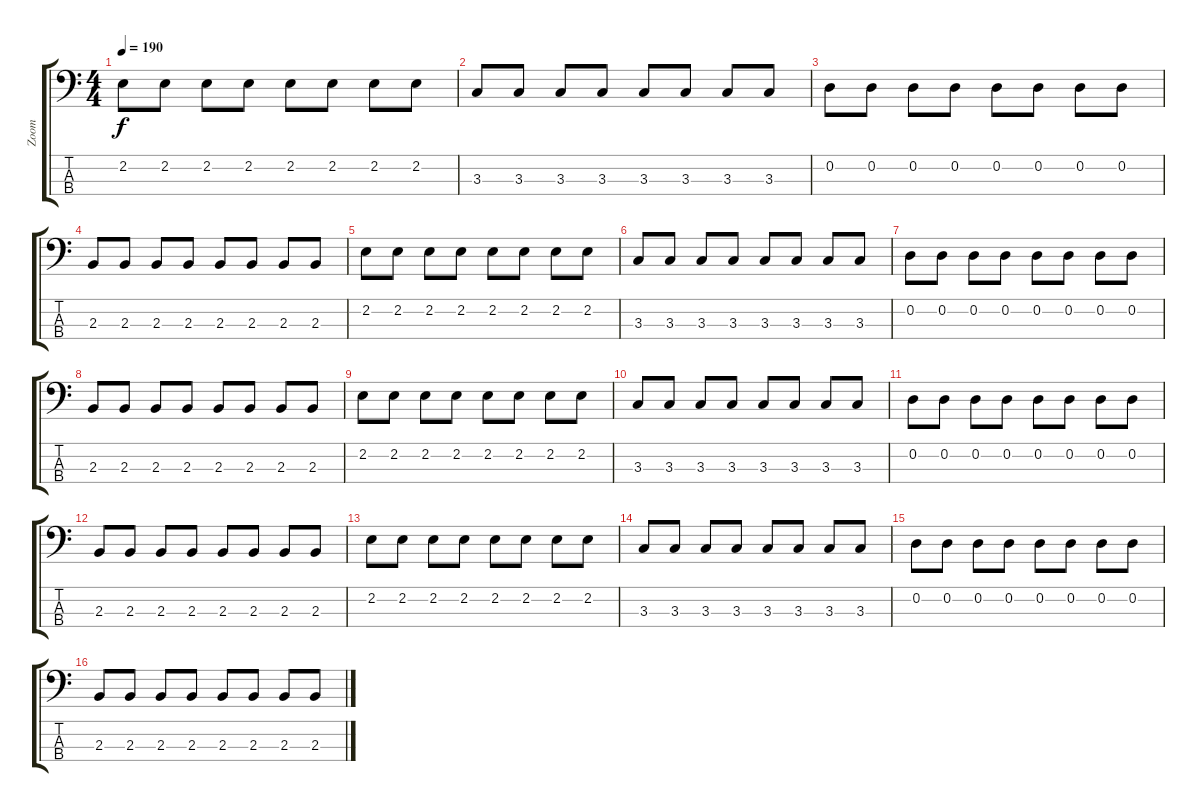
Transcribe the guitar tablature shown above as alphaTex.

\track ("Zoom" "Zoom") {instrument electricbassfinger}
\staff {score tabs}
\tuning (G2 D2 A1 E1) {hide}
\ts (4 4)
\tempo 190
\clef f4
\ks c
2.2.8{dy f} 2.2.8 2.2.8 2.2.8 2.2.8 2.2.8 2.2.8 2.2.8 |
3.3.8 3.3.8 3.3.8 3.3.8 3.3.8 3.3.8 3.3.8 3.3.8 |
0.2.8 0.2.8 0.2.8 0.2.8 0.2.8 0.2.8 0.2.8 0.2.8 |
2.3.8 2.3.8 2.3.8 2.3.8 2.3.8 2.3.8 2.3.8 2.3.8 |
2.2.8 2.2.8 2.2.8 2.2.8 2.2.8 2.2.8 2.2.8 2.2.8 |
3.3.8 3.3.8 3.3.8 3.3.8 3.3.8 3.3.8 3.3.8 3.3.8 |
0.2.8 0.2.8 0.2.8 0.2.8 0.2.8 0.2.8 0.2.8 0.2.8 |
2.3.8 2.3.8 2.3.8 2.3.8 2.3.8 2.3.8 2.3.8 2.3.8 |
2.2.8 2.2.8 2.2.8 2.2.8 2.2.8 2.2.8 2.2.8 2.2.8 |
3.3.8 3.3.8 3.3.8 3.3.8 3.3.8 3.3.8 3.3.8 3.3.8 |
0.2.8 0.2.8 0.2.8 0.2.8 0.2.8 0.2.8 0.2.8 0.2.8 |
2.3.8 2.3.8 2.3.8 2.3.8 2.3.8 2.3.8 2.3.8 2.3.8 |
2.2.8 2.2.8 2.2.8 2.2.8 2.2.8 2.2.8 2.2.8 2.2.8 |
3.3.8 3.3.8 3.3.8 3.3.8 3.3.8 3.3.8 3.3.8 3.3.8 |
0.2.8 0.2.8 0.2.8 0.2.8 0.2.8 0.2.8 0.2.8 0.2.8 |
2.3.8 2.3.8 2.3.8 2.3.8 2.3.8 2.3.8 2.3.8 2.3.8
